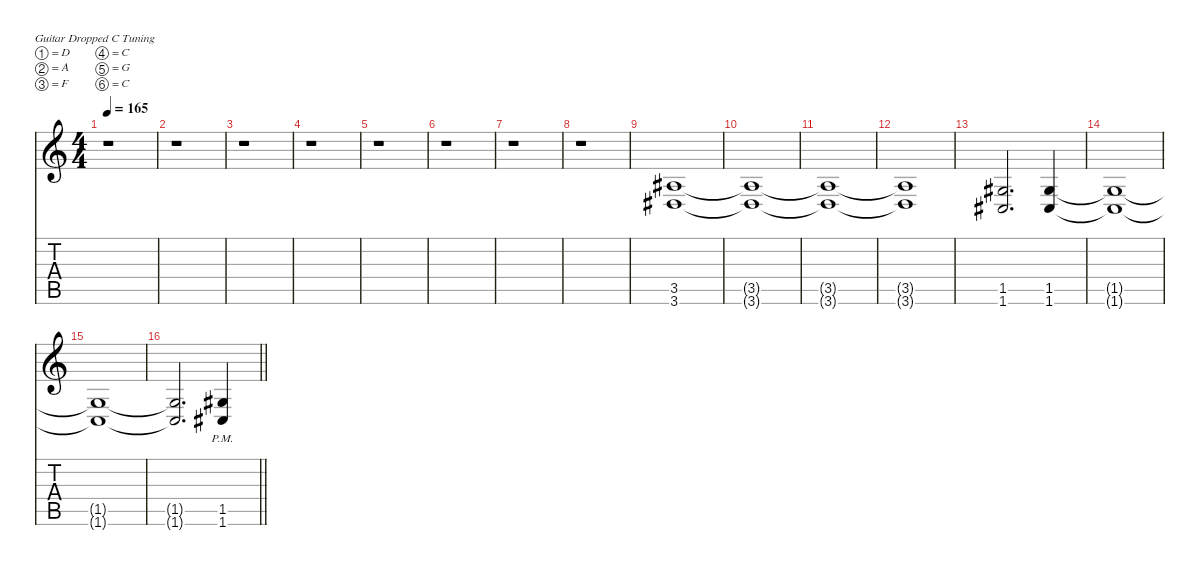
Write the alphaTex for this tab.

\defaultSystemsLayout 4
\hideDynamics
\bracketExtendMode nobrackets
\singleTrackTrackNamePolicy hidden
\multiTrackTrackNamePolicy hidden
\firstSystemTrackNameMode fullname
\otherSystemsTrackNameOrientation horizontal
\track ("Devin Townsend (Guitar 2)" "dist.guit.") {instrument distortionguitar}
\staff {score tabs}
\tuning (D4 A3 F3 C3 G2 C2)
\ts (4 4)
\tempo 165
\clef g2
\ks c
r.1{dy f beam Down} |
r.1{beam Down} |
r.1{beam Down} |
r.1{beam Down} |
r.1{beam Down} |
r.1{beam Down} |
r.1{beam Down} |
r.1{beam Down} |
(3.6{acc #} 3.5{acc #}).1{beam Up} |
(3.5{t acc #} 3.6{t acc #}).1{beam Up} |
(3.5{t acc #} 3.6{t acc #}).1{beam Up} |
(3.5{t acc #} 3.6{t acc #}).1{beam Up} |
(1.5{acc #} 1.6{acc #}).2{d beam Up} (1.5{acc #} 1.6{acc #}).4{beam Up} |
(1.5{t acc #} 1.6{t acc #}).1{beam Up} |
(1.5{t acc #} 1.6{t acc #}).1{beam Up} |
\barLineRight lightlight
(1.5{t acc #} 1.6{t acc #}).2{d beam Up} (1.6{pm acc #} 1.5{pm acc #}).4{dy mp beam Up}
